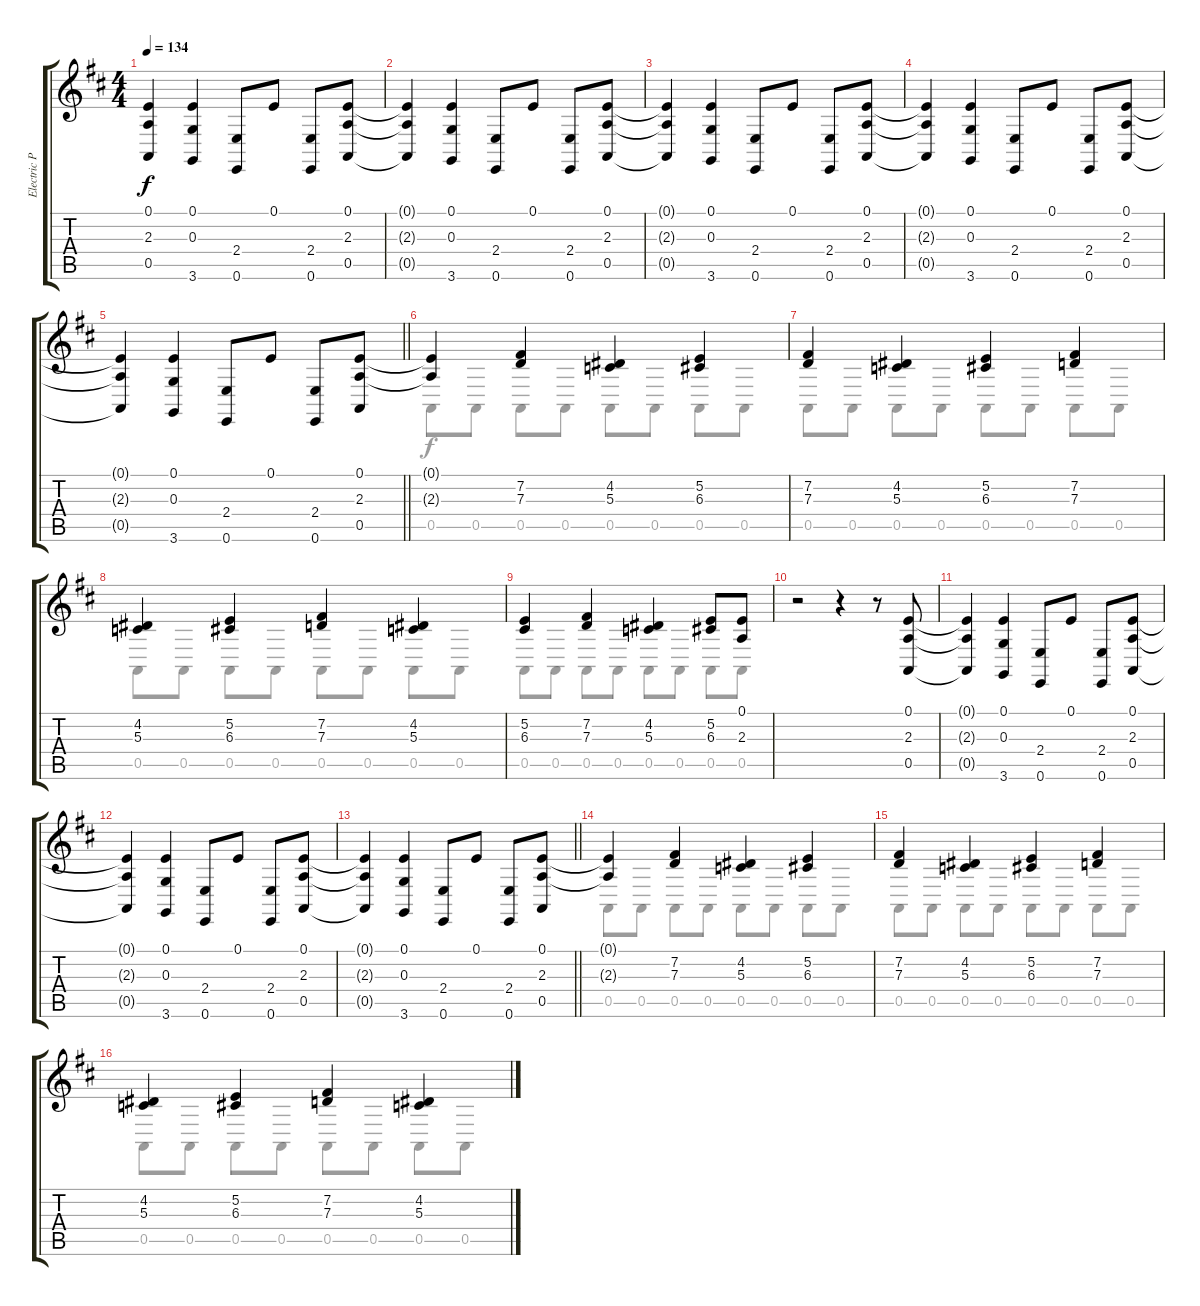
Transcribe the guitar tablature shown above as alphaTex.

\track ("Electric Piano (John Paul Jones) (Wurlit" "Electric P") {instrument electricgrandpiano}
\staff {score tabs}
\tuning (E4 B3 G3 D3 A2 E2) {hide}
\voice
\ts (4 4)
\tempo 134
\clef g2
\ks d
(0.1{t} 2.3{t} 0.5{t}).4{dy f} (0.1 0.3 3.6).4 (2.4 0.6).8 0.1.8 (2.4 0.6).8 (0.1 2.3 0.5).8 |
(0.1{t} 2.3{t} 0.5{t}).4 (0.1 0.3 3.6).4 (2.4 0.6).8 0.1.8 (2.4 0.6).8 (0.1 2.3 0.5).8 |
(0.1{t} 2.3{t} 0.5{t}).4 (0.1 0.3 3.6).4 (2.4 0.6).8 0.1.8 (2.4 0.6).8 (0.1 2.3 0.5).8 |
(0.1{t} 2.3{t} 0.5{t}).4 (0.1 0.3 3.6).4 (2.4 0.6).8 0.1.8 (2.4 0.6).8 (0.1 2.3 0.5).8 |
\barLineRight lightlight
(0.1{t} 2.3{t} 0.5{t}).4 (0.1 0.3 3.6).4 (2.4 0.6).8 0.1.8 (2.4 0.6).8 (0.1 2.3 0.5).8 |
(0.1{t} 2.3{t}).4 (7.2 7.3).4 (4.2 5.3).4 (5.2 6.3).4 |
(7.2 7.3).4 (4.2 5.3).4 (5.2 6.3).4 (7.2 7.3).4 |
(4.2 5.3).4 (5.2 6.3).4 (7.2 7.3).4 (4.2 5.3).4 |
(5.2 6.3).4 (7.2 7.3).4 (4.2 5.3).4 (5.2 6.3).8 (0.1 2.3).8 |
r.2 r.4 r.8 (0.1 2.3 0.5).8 |
(0.1{t} 2.3{t} 0.5{t}).4 (0.1 0.3 3.6).4 (2.4 0.6).8 0.1.8 (2.4 0.6).8 (0.1 2.3 0.5).8 |
(0.1{t} 2.3{t} 0.5{t}).4 (0.1 0.3 3.6).4 (2.4 0.6).8 0.1.8 (2.4 0.6).8 (0.1 2.3 0.5).8 |
\barLineRight lightlight
(0.1{t} 2.3{t} 0.5{t}).4 (0.1 0.3 3.6).4 (2.4 0.6).8 0.1.8 (2.4 0.6).8 (0.1 2.3 0.5).8 |
(0.1{t} 2.3{t}).4 (7.2 7.3).4 (4.2 5.3).4 (5.2 6.3).4 |
(7.2 7.3).4 (4.2 5.3).4 (5.2 6.3).4 (7.2 7.3).4 |
(4.2 5.3).4 (5.2 6.3).4 (7.2 7.3).4 (4.2 5.3).4
\voice
\clef g2
\ottava regular
\simile none
\ks d
|
|
|
|
\barLineRight lightlight
|
0.5.8 0.5.8 0.5.8 0.5.8 0.5.8 0.5.8 0.5.8 0.5.8 |
0.5.8 0.5.8 0.5.8 0.5.8 0.5.8 0.5.8 0.5.8 0.5.8 |
0.5.8 0.5.8 0.5.8 0.5.8 0.5.8 0.5.8 0.5.8 0.5.8 |
0.5.8 0.5.8 0.5.8 0.5.8 0.5.8 0.5.8 0.5.8 0.5.8 |
|
|
|
\barLineRight lightlight
|
0.5.8 0.5.8 0.5.8 0.5.8 0.5.8 0.5.8 0.5.8 0.5.8 |
0.5.8 0.5.8 0.5.8 0.5.8 0.5.8 0.5.8 0.5.8 0.5.8 |
0.5.8 0.5.8 0.5.8 0.5.8 0.5.8 0.5.8 0.5.8 0.5.8
